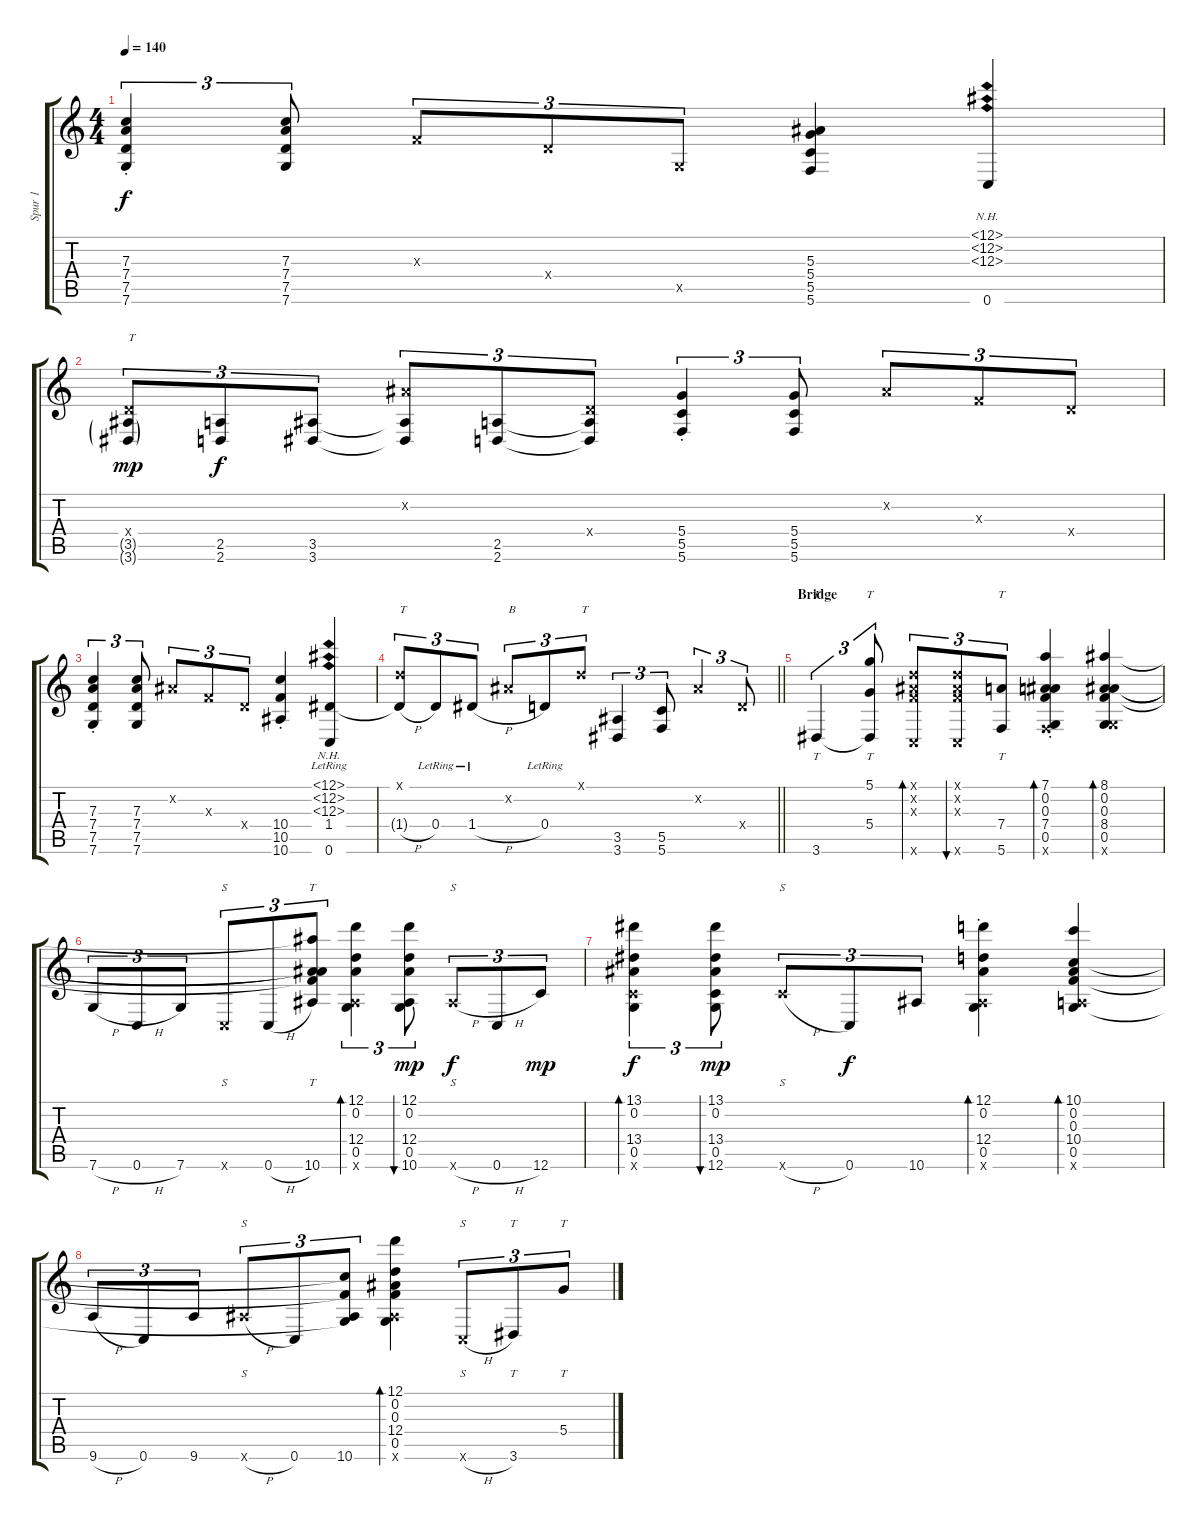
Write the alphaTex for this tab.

\track ("Spur 1" "Spur 1") {instrument acousticguitarsteel}
\staff {score tabs}
\tuning (D4 Bb3 F3 D3 G2 C2) {hide}
\ts (4 4)
\tempo 140
\clef g2
\ks c
(7.3{st} 7.4{st} 7.5{st} 7.6{st}).4{tu (3 2) dy f} (7.3 7.4 7.5 7.6).8{tu (3 2)} 0.3{x}.8{tu (3 2)} 0.4{x}.8{tu (3 2)} 0.5{x}.8{tu (3 2)} (5.3 5.4 5.5 5.6).4 (12.1{nh} 12.2{nh} 12.3{nh} 0.6).4 |
(0.4{x} 3.5{g} 3.6{g}).8{tu (3 2) txt "T" dy mp} (2.5 2.6).8{tu (3 2) dy f} (3.5 3.6).8{tu (3 2)} (0.2{x} 3.5{t} 3.6{t}).8{tu (3 2)} (2.5 2.6).8{tu (3 2)} (0.4{x} 2.5{t} 2.6{t}).8{tu (3 2)} (5.4{st} 5.5{st} 5.6{st}).4{tu (3 2)} (5.4 5.5 5.6).8{tu (3 2)} 0.2{x}.8{tu (3 2)} 0.3{x}.8{tu (3 2)} 0.4{x}.8{tu (3 2)} |
(7.3{st} 7.4{st} 7.5{st} 7.6{st}).4{tu (3 2)} (7.3 7.4 7.5 7.6).8{tu (3 2)} 0.2{x}.8{tu (3 2)} 0.3{x}.8{tu (3 2)} 0.4{x}.8{tu (3 2)} (10.4{st} 10.5{st} 10.6{st}).4 (12.1{nh lr} 12.2{nh lr} 12.3{nh lr} 1.4 0.6{lr}).4 |
\barLineRight lightlight
(0.1{x} 1.4{h t}).8{tu (3 2) txt "T"} 0.4{lr}.8{tu (3 2)} 1.4{h lr}.8{tu (3 2)} 0.2{x}.8{tu (3 2) txt "B"} 0.4{lr}.8{tu (3 2)} 0.1{x}.8{tu (3 2) txt "T"} (3.5 3.6).4{tu (3 2)} (5.5 5.6).8{tu (3 2)} 0.2{x}.4{tu (3 2)} 0.4{x}.8{tu (3 2)} |
\section ("" "Bridge")
3.6.4{tt tu (3 2)} (5.1 5.4 3.6{t}).8{tt tu (3 2)} (0.1{x} 0.2{x} 0.3{x} 0.6{x}).8{tu (3 2) bd 60} (0.1{x} 0.2{x} 0.3{x} 0.6{x}).8{tu (3 2) bu 60} (7.4 5.6).8{tt tu (3 2)} (7.1{st} 0.2{st} 0.3 7.4{st} 0.5{st} 5.6{st x}).4{bd 30} (8.1 0.2 0.3 8.4 0.5 7.6{x}).4{bd 60} |
7.6{h}.8{tu (3 2)} 0.6{h}.8{tu (3 2)} 7.6.8{tu (3 2)} 0.6{x}.8{s tu (3 2)} 0.6{h}.8{tu (3 2)} (8.1{t} 0.2{t} 0.3{t} 8.4{t} 10.6).8{tt tu (3 2)} (12.1 0.2 12.4 0.5 10.6{x}).4{tu (3 2) bd 60} (12.1 0.2 12.4 0.5 10.6).8{tu (3 2) bu 60 dy mp} 10.6{h x}.8{s tu (3 2) dy f} 0.6{h}.8{tu (3 2)} 12.6.8{tu (3 2) dy mp} |
(13.1 0.2 13.4 0.5 12.6{x}).4{tu (3 2) bd 60 dy f} (13.1 0.2 13.4 0.5 12.6).8{tu (3 2) bu 60 dy mp} 12.6{h x}.8{s tu (3 2)} 0.6.8{tu (3 2) dy f} 10.6.8{tu (3 2)} (12.1{st} 0.2{st} 12.4{st} 0.5{st} 10.6{st x}).4{bd 60} (10.1 0.2 0.3 10.4 0.5 9.6{x}).4{bd 60} |
9.6{h}.8{tu (3 2)} 0.6.8{tu (3 2)} 9.6.8{tu (3 2)} 10.6{h x}.8{s tu (3 2)} 0.6.8{tu (3 2)} (0.3{t} 10.4{t} 0.5{t} 10.6).8{tu (3 2)} (12.1 0.2 0.3 12.4 0.5 10.6{x}).4{bd 120} 0.6{h x}.8{s tu (3 2)} 3.6.8{tt tu (3 2)} 5.4.8{tt tu (3 2)}
